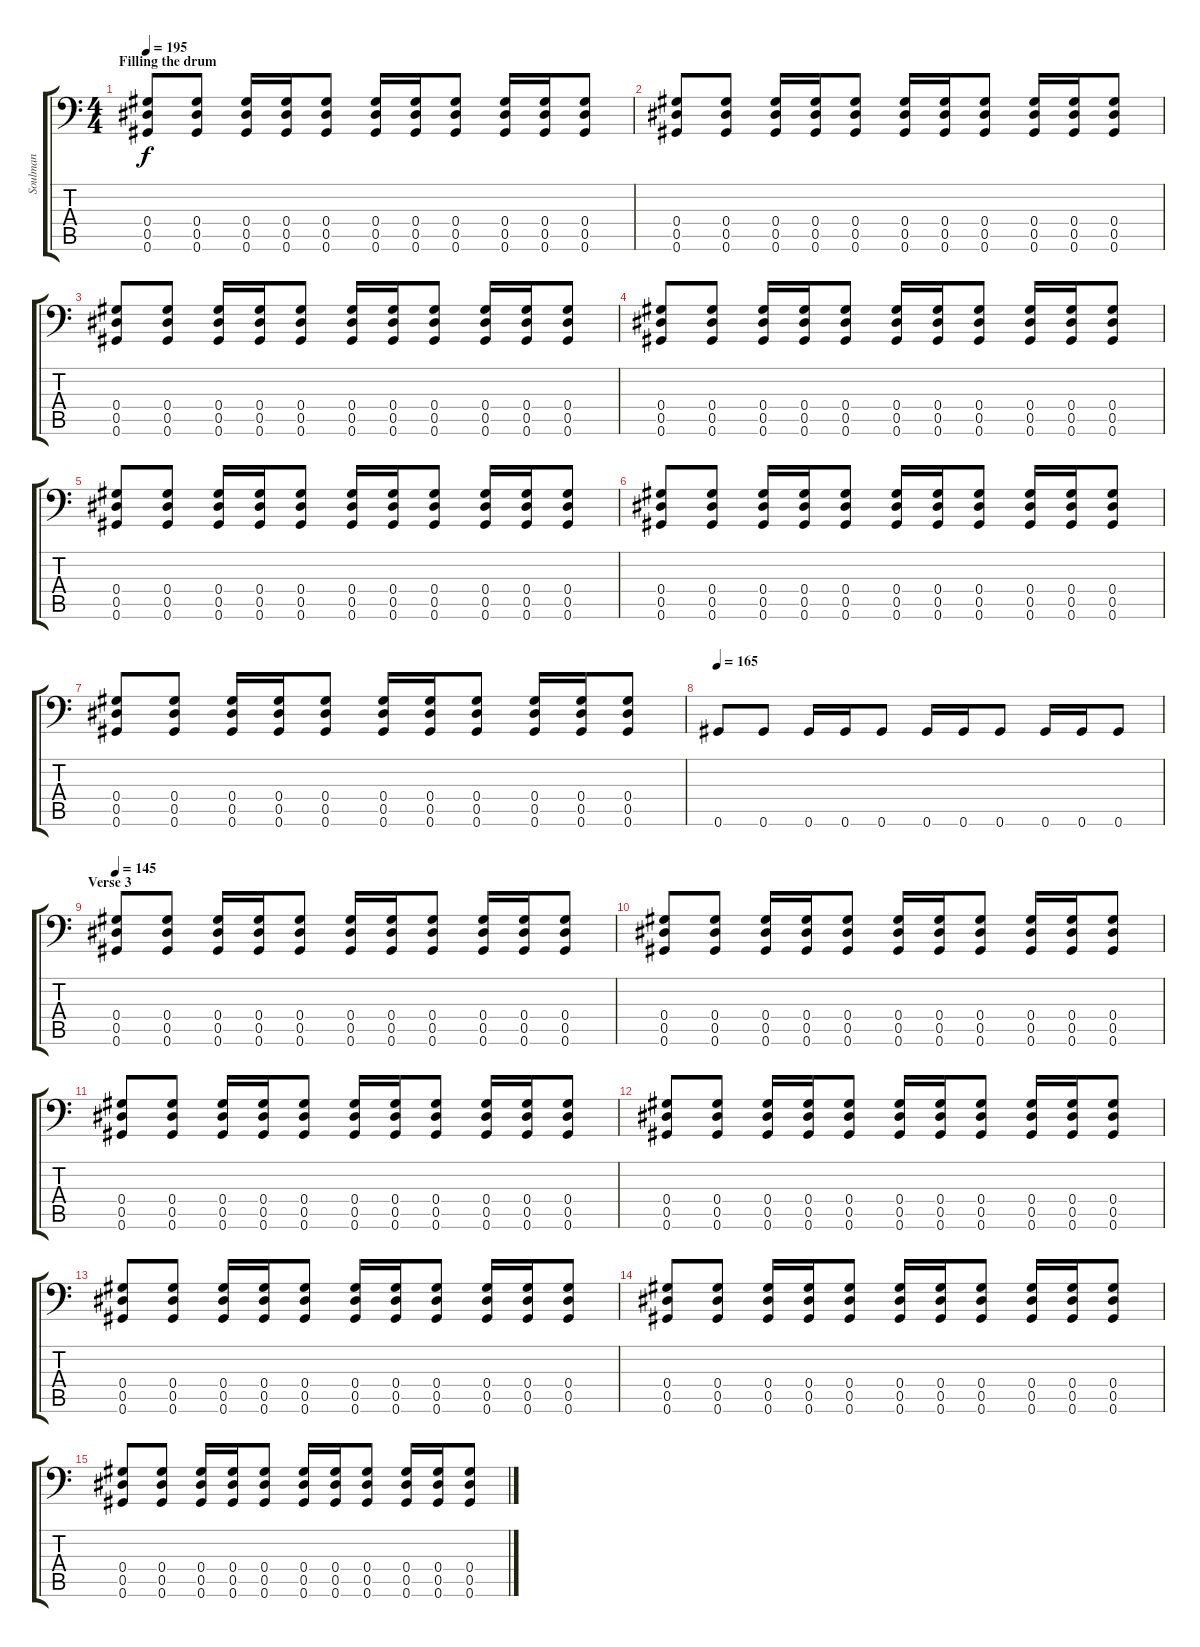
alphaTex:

\track ("Soulman" "Soulman") {instrument distortionguitar}
\staff {score tabs}
\tuning (Bb3 F3 Db3 Ab2 Eb2 Ab1) {hide}
\ts (4 4)
\section ("" "Filling the drum")
\tempo 195
\clef f4
\ks c
(0.4 0.5 0.6).8{dy f} (0.4 0.5 0.6).8 (0.4 0.5 0.6).16 (0.4 0.5 0.6).16 (0.4 0.5 0.6).8 (0.4 0.5 0.6).16 (0.4 0.5 0.6).16 (0.4 0.5 0.6).8 (0.4 0.5 0.6).16 (0.4 0.5 0.6).16 (0.4 0.5 0.6).8 |
(0.4 0.5 0.6).8 (0.4 0.5 0.6).8 (0.4 0.5 0.6).16 (0.4 0.5 0.6).16 (0.4 0.5 0.6).8 (0.4 0.5 0.6).16 (0.4 0.5 0.6).16 (0.4 0.5 0.6).8 (0.4 0.5 0.6).16 (0.4 0.5 0.6).16 (0.4 0.5 0.6).8 |
(0.4 0.5 0.6).8 (0.4 0.5 0.6).8 (0.4 0.5 0.6).16 (0.4 0.5 0.6).16 (0.4 0.5 0.6).8 (0.4 0.5 0.6).16 (0.4 0.5 0.6).16 (0.4 0.5 0.6).8 (0.4 0.5 0.6).16 (0.4 0.5 0.6).16 (0.4 0.5 0.6).8 |
(0.4 0.5 0.6).8 (0.4 0.5 0.6).8 (0.4 0.5 0.6).16 (0.4 0.5 0.6).16 (0.4 0.5 0.6).8 (0.4 0.5 0.6).16 (0.4 0.5 0.6).16 (0.4 0.5 0.6).8 (0.4 0.5 0.6).16 (0.4 0.5 0.6).16 (0.4 0.5 0.6).8 |
(0.4 0.5 0.6).8 (0.4 0.5 0.6).8 (0.4 0.5 0.6).16 (0.4 0.5 0.6).16 (0.4 0.5 0.6).8 (0.4 0.5 0.6).16 (0.4 0.5 0.6).16 (0.4 0.5 0.6).8 (0.4 0.5 0.6).16 (0.4 0.5 0.6).16 (0.4 0.5 0.6).8 |
(0.4 0.5 0.6).8 (0.4 0.5 0.6).8 (0.4 0.5 0.6).16 (0.4 0.5 0.6).16 (0.4 0.5 0.6).8 (0.4 0.5 0.6).16 (0.4 0.5 0.6).16 (0.4 0.5 0.6).8 (0.4 0.5 0.6).16 (0.4 0.5 0.6).16 (0.4 0.5 0.6).8 |
(0.4 0.5 0.6).8 (0.4 0.5 0.6).8 (0.4 0.5 0.6).16 (0.4 0.5 0.6).16 (0.4 0.5 0.6).8 (0.4 0.5 0.6).16 (0.4 0.5 0.6).16 (0.4 0.5 0.6).8 (0.4 0.5 0.6).16 (0.4 0.5 0.6).16 (0.4 0.5 0.6).8 |
\tempo 165
0.6.8 0.6.8 0.6.16 0.6.16 0.6.8 0.6.16 0.6.16 0.6.8 0.6.16 0.6.16 0.6.8 |
\section ("" "Verse 3")
\tempo 145
(0.4 0.5 0.6).8 (0.4 0.5 0.6).8 (0.4 0.5 0.6).16 (0.4 0.5 0.6).16 (0.4 0.5 0.6).8 (0.4 0.5 0.6).16 (0.4 0.5 0.6).16 (0.4 0.5 0.6).8 (0.4 0.5 0.6).16 (0.4 0.5 0.6).16 (0.4 0.5 0.6).8 |
(0.4 0.5 0.6).8 (0.4 0.5 0.6).8 (0.4 0.5 0.6).16 (0.4 0.5 0.6).16 (0.4 0.5 0.6).8 (0.4 0.5 0.6).16 (0.4 0.5 0.6).16 (0.4 0.5 0.6).8 (0.4 0.5 0.6).16 (0.4 0.5 0.6).16 (0.4 0.5 0.6).8 |
(0.4 0.5 0.6).8 (0.4 0.5 0.6).8 (0.4 0.5 0.6).16 (0.4 0.5 0.6).16 (0.4 0.5 0.6).8 (0.4 0.5 0.6).16 (0.4 0.5 0.6).16 (0.4 0.5 0.6).8 (0.4 0.5 0.6).16 (0.4 0.5 0.6).16 (0.4 0.5 0.6).8 |
(0.4 0.5 0.6).8 (0.4 0.5 0.6).8 (0.4 0.5 0.6).16 (0.4 0.5 0.6).16 (0.4 0.5 0.6).8 (0.4 0.5 0.6).16 (0.4 0.5 0.6).16 (0.4 0.5 0.6).8 (0.4 0.5 0.6).16 (0.4 0.5 0.6).16 (0.4 0.5 0.6).8 |
(0.4 0.5 0.6).8 (0.4 0.5 0.6).8 (0.4 0.5 0.6).16 (0.4 0.5 0.6).16 (0.4 0.5 0.6).8 (0.4 0.5 0.6).16 (0.4 0.5 0.6).16 (0.4 0.5 0.6).8 (0.4 0.5 0.6).16 (0.4 0.5 0.6).16 (0.4 0.5 0.6).8 |
(0.4 0.5 0.6).8 (0.4 0.5 0.6).8 (0.4 0.5 0.6).16 (0.4 0.5 0.6).16 (0.4 0.5 0.6).8 (0.4 0.5 0.6).16 (0.4 0.5 0.6).16 (0.4 0.5 0.6).8 (0.4 0.5 0.6).16 (0.4 0.5 0.6).16 (0.4 0.5 0.6).8 |
(0.4 0.5 0.6).8 (0.4 0.5 0.6).8 (0.4 0.5 0.6).16 (0.4 0.5 0.6).16 (0.4 0.5 0.6).8 (0.4 0.5 0.6).16 (0.4 0.5 0.6).16 (0.4 0.5 0.6).8 (0.4 0.5 0.6).16 (0.4 0.5 0.6).16 (0.4 0.5 0.6).8
